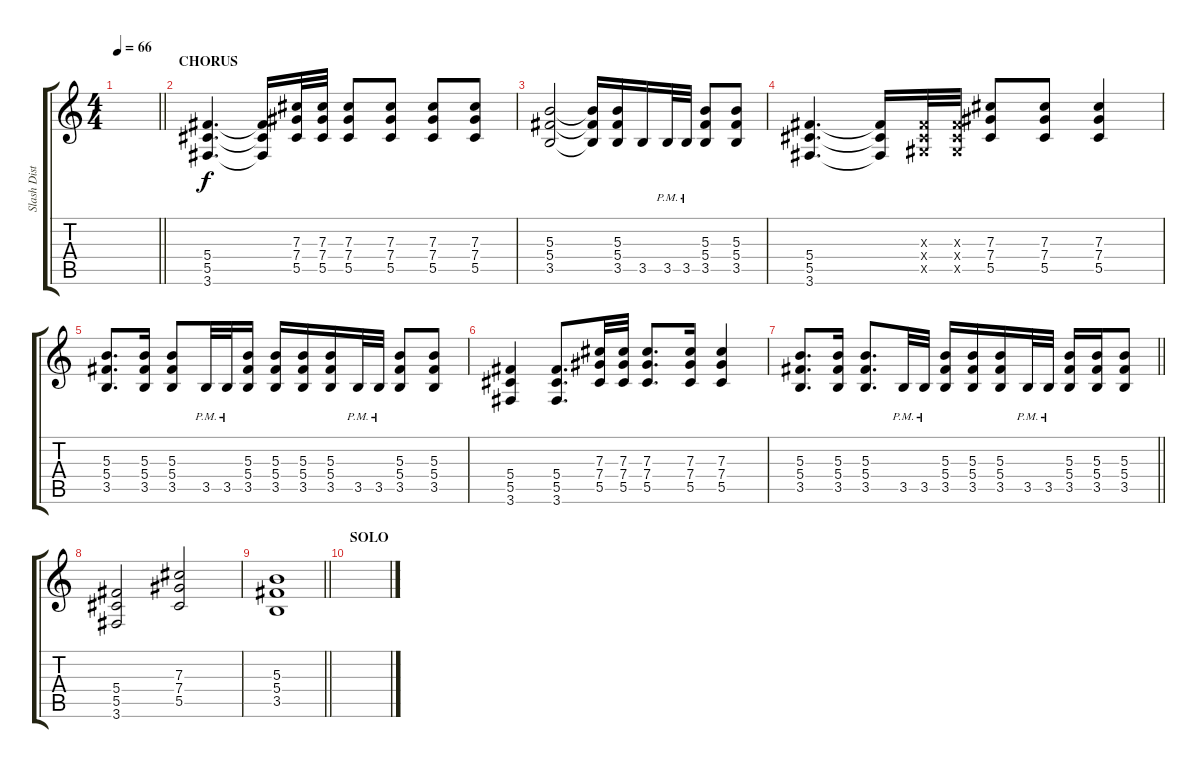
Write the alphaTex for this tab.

\track ("Slash Distortion" "Slash Dist") {instrument overdrivenguitar}
\staff {score tabs}
\tuning (Eb4 Bb3 Gb3 Db3 Ab2 Eb2) {hide}
\ts (4 4)
\tempo 66
\clef g2
\barLineRight lightlight
\ks c
|
\section ("" "CHORUS")
(5.4 5.5 3.6).4{d} (5.4{t} 5.5{t} 3.6{t}).16 (7.3 7.4 5.5).32 (7.3 7.4 5.5).32 (7.3 7.4 5.5).8 (7.3 7.4 5.5).8 (7.3 7.4 5.5).8 (7.3 7.4 5.5).8 |
(5.3 5.4 3.5).2 (5.3{t} 5.4{t} 3.5{t}).16 (5.3 5.4 3.5).16 3.5.16 3.5{pm}.32 3.5{pm}.32 (5.3 5.4 3.5).8 (5.3 5.4 3.5).8 |
(5.4 5.5 3.6).4{d} (5.4{t} 5.5{t} 3.6{t}).16 (0.3{x} 0.4{x} 0.5{x}).32 (0.3{x} 0.4{x} 0.5{x}).32 (7.3 7.4 5.5).8 (7.3 7.4 5.5).8 (7.3 7.4 5.5).4 |
(5.3 5.4 3.5).8{d} (5.3 5.4 3.5).16 (5.3 5.4 3.5).8 3.5{pm}.32 3.5{pm}.32 (5.3 5.4 3.5).16 (5.3 5.4 3.5).16 (5.3 5.4 3.5).16 (5.3 5.4 3.5).16 3.5{pm}.32 3.5{pm}.32 (5.3 5.4 3.5).8 (5.3 5.4 3.5).8 |
(5.4 5.5 3.6).4 (5.4 5.5 3.6).8{d} (7.3 7.4 5.5).32 (7.3 7.4 5.5).32 (7.3 7.4 5.5).8{d} (7.3 7.4 5.5).16 (7.3 7.4 5.5).4 |
\barLineRight lightlight
(5.3 5.4 3.5).8{d} (5.3 5.4 3.5).16 (5.3 5.4 3.5).8{d} 3.5{pm}.32 3.5{pm}.32 (5.3 5.4 3.5).16 (5.3 5.4 3.5).16 (5.3 5.4 3.5).16 3.5{pm}.32 3.5{pm}.32 (5.3 5.4 3.5).16 (5.3 5.4 3.5).16 (5.3 5.4 3.5).8 |
(5.4 5.5 3.6).2 (7.3 7.4 5.5).2 |
\barLineRight lightlight
(5.3 5.4 3.5).1 |
\section ("" "SOLO")
